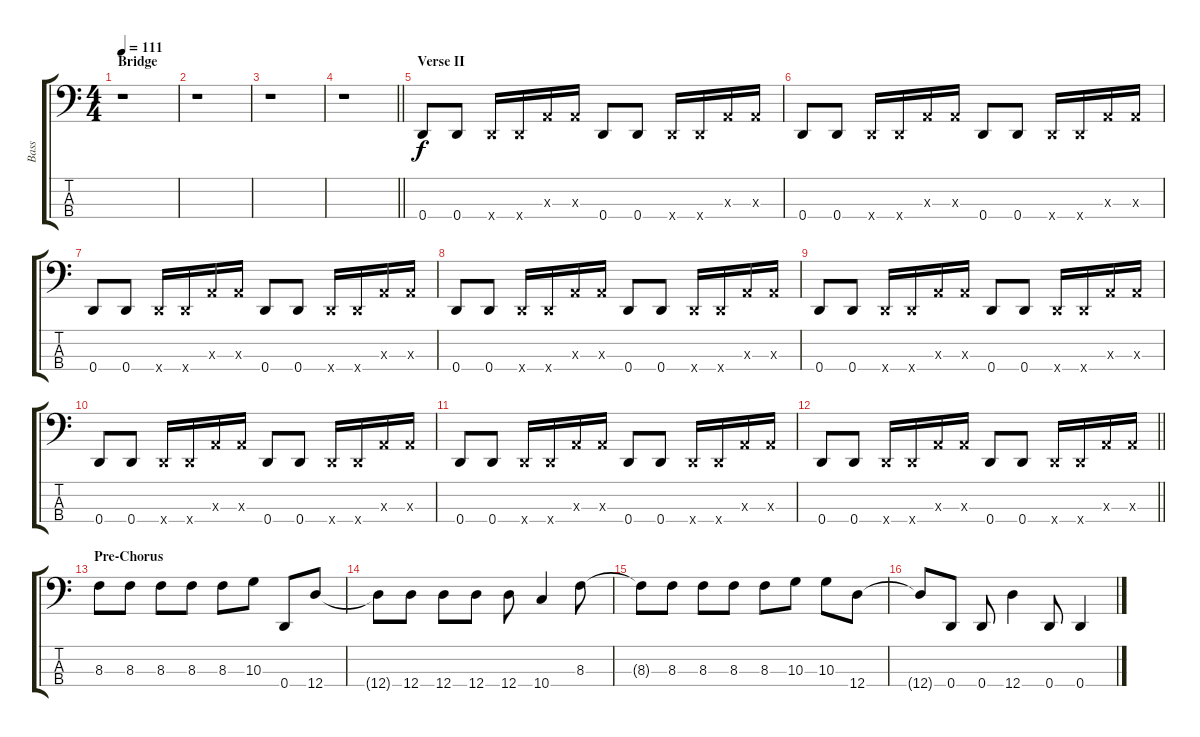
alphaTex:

\track ("Bass" "Bass") {instrument electricbasspick}
\staff {score tabs}
\tuning (G2 D2 A1 D1) {hide}
\ts (4 4)
\section ("" "Bridge")
\tempo 111
\clef f4
\ks c
r.1{dy f} |
r.1 |
r.1 |
\barLineRight lightlight
r.1 |
\section ("" "Verse II")
0.4.8 0.4.8 0.4{x}.16 0.4{x}.16 0.3{x}.16 0.3{x}.16 0.4.8 0.4.8 0.4{x}.16 0.4{x}.16 0.3{x}.16 0.3{x}.16 |
0.4.8 0.4.8 0.4{x}.16 0.4{x}.16 0.3{x}.16 0.3{x}.16 0.4.8 0.4.8 0.4{x}.16 0.4{x}.16 0.3{x}.16 0.3{x}.16 |
0.4.8 0.4.8 0.4{x}.16 0.4{x}.16 0.3{x}.16 0.3{x}.16 0.4.8 0.4.8 0.4{x}.16 0.4{x}.16 0.3{x}.16 0.3{x}.16 |
0.4.8 0.4.8 0.4{x}.16 0.4{x}.16 0.3{x}.16 0.3{x}.16 0.4.8 0.4.8 0.4{x}.16 0.4{x}.16 0.3{x}.16 0.3{x}.16 |
0.4.8 0.4.8 0.4{x}.16 0.4{x}.16 0.3{x}.16 0.3{x}.16 0.4.8 0.4.8 0.4{x}.16 0.4{x}.16 0.3{x}.16 0.3{x}.16 |
0.4.8 0.4.8 0.4{x}.16 0.4{x}.16 0.3{x}.16 0.3{x}.16 0.4.8 0.4.8 0.4{x}.16 0.4{x}.16 0.3{x}.16 0.3{x}.16 |
0.4.8 0.4.8 0.4{x}.16 0.4{x}.16 0.3{x}.16 0.3{x}.16 0.4.8 0.4.8 0.4{x}.16 0.4{x}.16 0.3{x}.16 0.3{x}.16 |
\barLineRight lightlight
0.4.8 0.4.8 0.4{x}.16 0.4{x}.16 0.3{x}.16 0.3{x}.16 0.4.8 0.4.8 0.4{x}.16 0.4{x}.16 0.3{x}.16 0.3{x}.16 |
\section ("" "Pre-Chorus ")
8.3.8 8.3.8 8.3.8 8.3.8 8.3.8 10.3.8 0.4.8 12.4.8 |
12.4{t}.8 12.4.8 12.4.8 12.4.8 12.4.8 10.4.4 8.3.8 |
8.3{t}.8 8.3.8 8.3.8 8.3.8 8.3.8 10.3.8 10.3.8 12.4.8 |
12.4{t}.8 0.4.8 0.4.8 12.4.4 0.4.8 0.4.4
